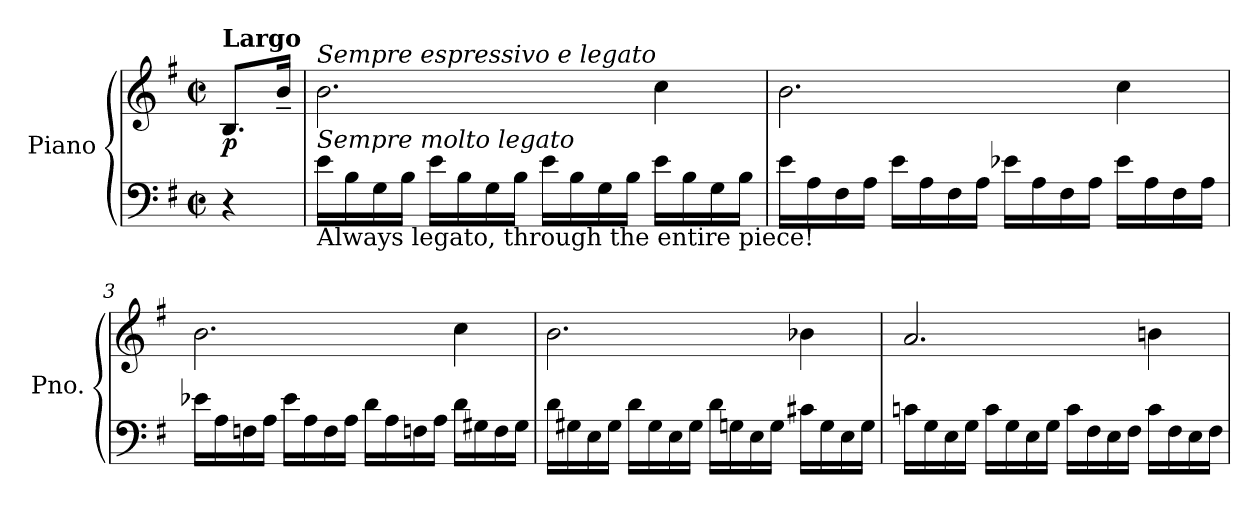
**kern	**kern	**dynam
*part1	*part1	*part1
*staff2	*staff1	*staff1/2
*I"Piano	*	*
*I'Pno.	*	*
*clefF4	*clefG2	*
*k[f#]	*k[f#]	*
*M2/2	*M2/2	*
*met(c|)	*met(c|)	*
*MM72	*MM56	*
=	=	=
!	!LO:TX:a:B:t=Largo	!
!	!	!LO:DY:b
4r	8.B/L	p
.	16b~/Jk	.
=1	=1	=1
*	*MM72	*
!	!LO:TX:a:i:t=Sempre espressivo e legato	!
!LO:TX:a:i:t=Sempre molto legato	!	!
!LO:TX:b:t=Always legato, through the entire piece!	!	!
16e\LL	2.b\	.
16B\	.	.
16G\	.	.
16B\JJ	.	.
16e\LL	.	.
16B\	.	.
16G\	.	.
16B\JJ	.	.
16e\LL	.	.
16B\	.	.
16G\	.	.
16B\JJ	.	.
16e\LL	4cc\	.
16B\	.	.
16G\	.	.
16B\JJ	.	.
=2	=2	=2
16e\LL	2.b\	.
16A\	.	.
16F#\	.	.
16A\JJ	.	.
16e\LL	.	.
16A\	.	.
16F#\	.	.
16A\JJ	.	.
16e-X\LL	.	.
16A\	.	.
16F#\	.	.
16A\JJ	.	.
16e-\LL	4cc\	.
16A\	.	.
16F#\	.	.
16A\JJ	.	.
!!LO:LB:g=z
=3	=3	=3
16e-X\LL	2.b\	.
16A\	.	.
16Fn\	.	.
16A\JJ	.	.
16e-\LL	.	.
16A\	.	.
16F\	.	.
16A\JJ	.	.
16d\LL	.	.
16A\	.	.
16Fn\	.	.
16A\JJ	.	.
16d\LL	4cc\	.
16G#X\	.	.
16F\	.	.
16G#\JJ	.	.
=4	=4	=4
16d\LL	2.b\	.
16G#X\	.	.
16E\	.	.
16G#\JJ	.	.
16d\LL	.	.
16G#\	.	.
16E\	.	.
16G#\JJ	.	.
16d\LL	.	.
16Gn\	.	.
16E\	.	.
16G\JJ	.	.
16c#X\LL	4b-X\	.
16G\	.	.
16E\	.	.
16G\JJ	.	.
!!LO:LB:g=z
=5	=5	=5
16cn\LL	2.a/	.
16G\	.	.
16E\	.	.
16G\JJ	.	.
16c\LL	.	.
16G\	.	.
16E\	.	.
16G\JJ	.	.
16c\LL	.	.
16F#\	.	.
16E\	.	.
16F#\JJ	.	.
16c\LL	4bn\	.
16F#\	.	.
16E\	.	.
16F#\JJ	.	.
=	=	=
*-	*-	*-
